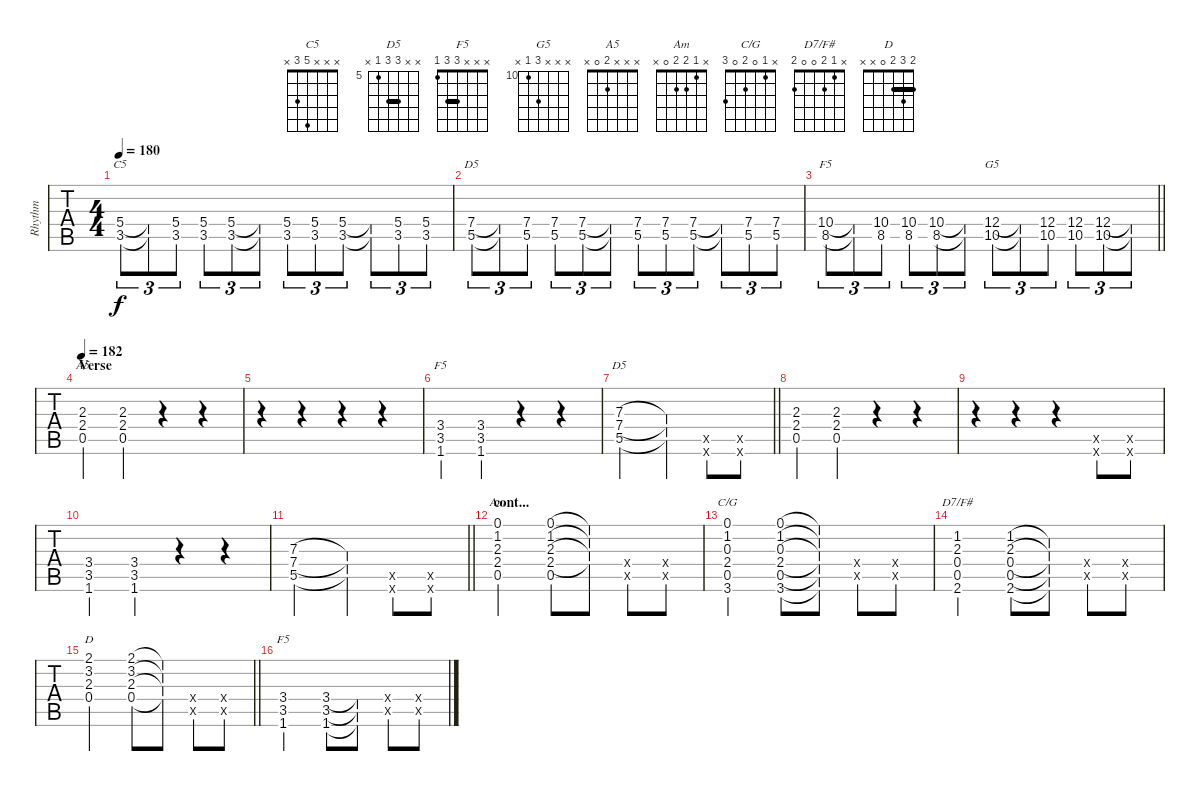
\track ("Rhythm" "Rhythm") {instrument overdrivenguitar}
\staff {tabs}
\tuning (E4 B3 G3 D3 A2 E2) {hide}
\chord ("C5" x x x 5 3 x)
\chord ("D5" x x x 7 5 x) {firstfret 5}
\chord ("F5" x x x 10 8 x) {firstfret 8}
\chord ("G5" x x x 12 10 x) {firstfret 10}
\chord ("A5" x x x 2 0 x)
\chord ("F5" x x x x 3 1)
\chord ("D5" x x 7 7 5 x) {firstfret 5 barre 7}
\chord ("Am" x 1 2 2 0 x)
\chord ("C/G" x 1 0 2 0 3)
\chord ("D7/F#" x 1 2 0 0 2)
\chord ("D" 2 3 2 0 x x) {barre 2}
\chord ("F5" x x x 3 3 1) {barre 3}
\ts (4 4)
\tempo 180
\clef g2
\ks c
(5.4 3.5).8{tu (3 2) ch "C5" dy f} (5.4{t} 3.5{t}).8{tu (3 2)} (5.4 3.5).8{tu (3 2)} (5.4 3.5).8{tu (3 2)} (5.4 3.5).8{tu (3 2)} (5.4{t} 3.5{t}).8{tu (3 2)} (5.4 3.5).8{tu (3 2)} (5.4 3.5).8{tu (3 2)} (5.4 3.5).8{tu (3 2)} (5.4{t} 3.5{t}).8{tu (3 2)} (5.4 3.5).8{tu (3 2)} (5.4 3.5).8{tu (3 2)} |
(7.4 5.5).8{tu (3 2) ch "D5"} (7.4{t} 5.5{t}).8{tu (3 2)} (7.4 5.5).8{tu (3 2)} (7.4 5.5).8{tu (3 2)} (7.4 5.5).8{tu (3 2)} (7.4{t} 5.5{t}).8{tu (3 2)} (7.4 5.5).8{tu (3 2)} (7.4 5.5).8{tu (3 2)} (7.4 5.5).8{tu (3 2)} (7.4{t} 5.5{t}).8{tu (3 2)} (7.4 5.5).8{tu (3 2)} (7.4 5.5).8{tu (3 2)} |
\barLineRight lightlight
(10.4 8.5).8{tu (3 2) ch "F5"} (10.4{t} 8.5{t}).8{tu (3 2)} (10.4 8.5).8{tu (3 2)} (10.4 8.5).8{tu (3 2)} (10.4 8.5).8{tu (3 2)} (10.4{t} 8.5{t}).8{tu (3 2)} (12.4 10.5).8{tu (3 2) ch "G5"} (12.4{t} 10.5{t}).8{tu (3 2)} (12.4 10.5).8{tu (3 2)} (12.4 10.5).8{tu (3 2)} (12.4 10.5).8{tu (3 2)} (12.4{t} 10.5{t}).8{tu (3 2)} |
\section ("" "Verse")
\tempo 182
(2.3 2.4 0.5).4{ch "A5"} (2.3 2.4 0.5).4 r.4 r.4 |
r.4 r.4 r.4 r.4 |
(3.4 3.5 1.6).4{ch "F5"} (3.4 3.5 1.6).4 r.4 r.4 |
\barLineRight lightlight
(7.3 7.4 5.5).2{ch "D5"} (7.3{t} 7.4{t} 5.5{t}).4 (0.5{x} 0.6{x}).8 (0.5{x} 0.6{x}).8 |
(2.3 2.4 0.5).4 (2.3 2.4 0.5).4 r.4 r.4 |
r.4 r.4 r.4 (0.5{x} 0.6{x}).8 (0.5{x} 0.6{x}).8 |
(3.4 3.5 1.6).4 (3.4 3.5 1.6).4 r.4 r.4 |
\barLineRight lightlight
(7.3 7.4 5.5).2 (7.3{t} 7.4{t} 5.5{t}).4 (0.5{x} 0.6{x}).8 (0.5{x} 0.6{x}).8 |
\section ("" "cont...")
(0.1 1.2 2.3 2.4 0.5).2{ch "Am"} (0.1 1.2 2.3 2.4 0.5).8 (0.1{t} 1.2{t} 2.3{t} 2.4{t}).8 (0.4{x} 0.5{x}).8 (2.4{x} 0.5{x}).8 |
(0.1 1.2 0.3 2.4 0.5 3.6).2{ch "C/G"} (0.1 1.2 0.3 2.4 0.5 3.6).8 (0.1{t} 1.2{t} 0.3{t} 2.4{t} 0.5{t} 3.6{t}).8 (0.4{x} 0.5{x}).8 (2.4{x} 0.5{x}).8 |
(1.2 2.3 0.4 0.5 2.6).2{ch "D7/F#"} (1.2 2.3 0.4 0.5 2.6).8 (1.2{t} 2.3{t} 0.4{t} 0.5{t} 2.6{t}).8 (0.4{x} 0.5{x}).8 (2.4{x} 0.5{x}).8 |
\barLineRight lightlight
(2.1 3.2 2.3 0.4).2{ch "D"} (2.1 3.2 2.3 0.4).8 (2.1{t} 3.2{t} 2.3{t} 0.4{t}).8 (0.4{x} 0.5{x}).8 (2.4{x} 0.5{x}).8 |
(3.4 3.5 1.6).2{ch "F5"} (3.4 3.5 1.6).8 (3.4{t} 3.5{t} 1.6{t}).8 (0.4{x} 0.5{x}).8 (2.4{x} 0.5{x}).8
